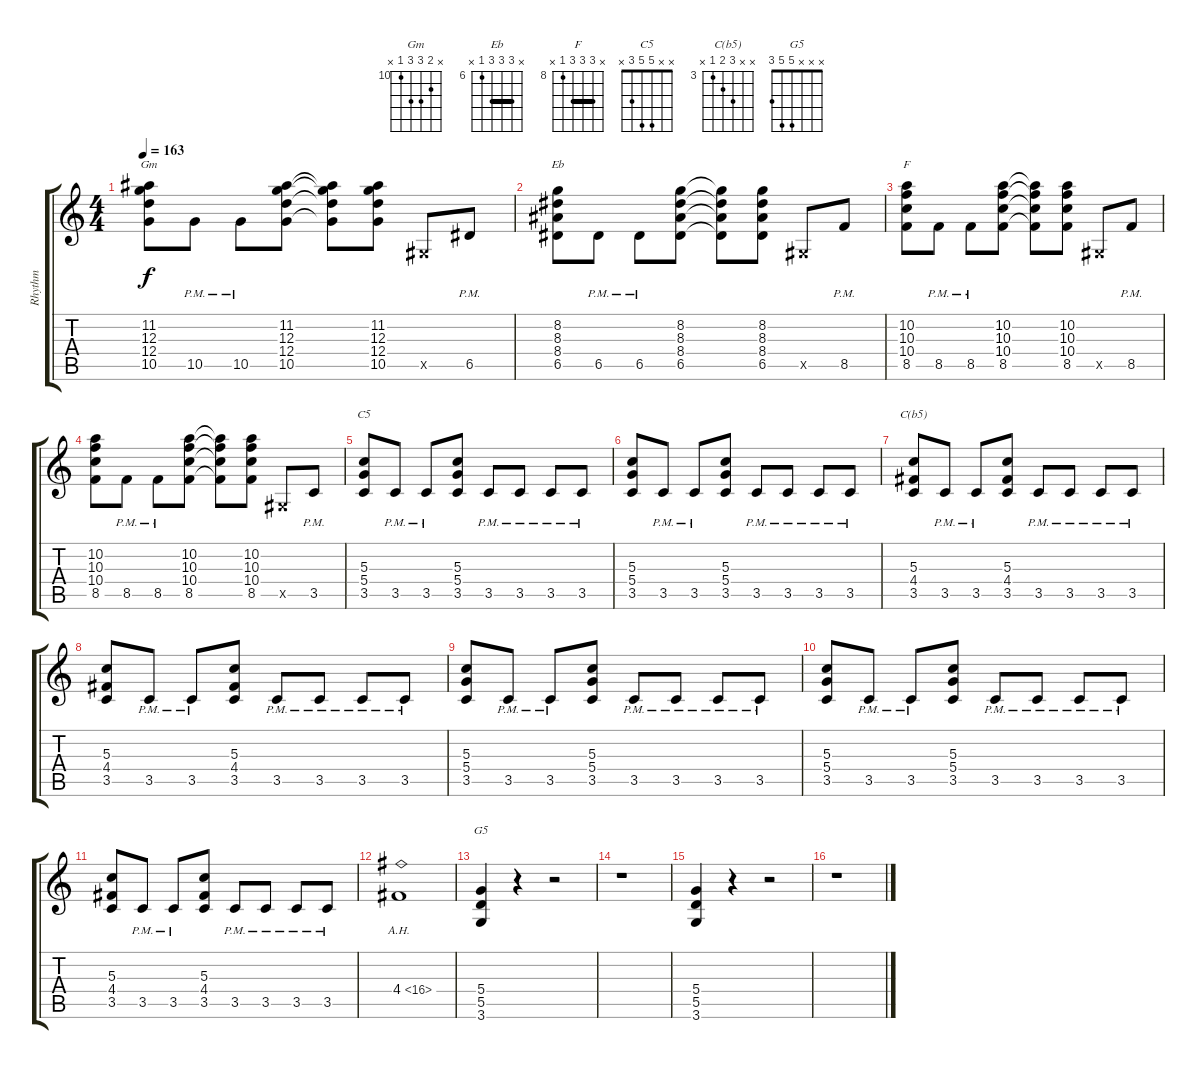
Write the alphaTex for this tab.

\track ("Rhythm" "Rhythm") {instrument distortionguitar}
\staff {score tabs}
\tuning (E4 B3 G3 D3 A2 E2) {hide}
\chord ("Gm" x 11 12 12 10 x) {firstfret 10}
\chord ("Eb" x 8 8 8 6 x) {firstfret 6 barre 8}
\chord ("F" x 10 10 10 8 x) {firstfret 8 barre 10}
\chord ("C5" x x 5 5 3 x)
\chord ("C(b5)" x x 5 4 3 x) {firstfret 3}
\chord ("G5" x x x 5 5 3)
\ts (4 4)
\tempo 163
\clef g2
\ks c
(11.2 12.3 12.4 10.5).8{ch "Gm" dy f} 10.5{pm}.8 10.5{pm}.8 (11.2 12.3 12.4 10.5).8 (11.2{t} 12.3{t} 12.4{t} 10.5{t}).8 (11.2 12.3 12.4 10.5).8 -1.5{x}.8 6.5{pm}.8 |
(8.2 8.3 8.4 6.5).8{ch "Eb"} 6.5{pm}.8 6.5{pm}.8 (8.2 8.3 8.4 6.5).8 (8.2{t} 8.3{t} 8.4{t} 6.5{t}).8 (8.2 8.3 8.4 6.5).8 -1.5{x}.8 8.5{pm}.8 |
(10.2 10.3 10.4 8.5).8{ch "F"} 8.5{pm}.8 8.5{pm}.8 (10.2 10.3 10.4 8.5).8 (10.2{t} 10.3{t} 10.4{t} 8.5{t}).8 (10.2 10.3 10.4 8.5).8 -1.5{x}.8 8.5{pm}.8 |
(10.2 10.3 10.4 8.5).8 8.5{pm}.8 8.5{pm}.8 (10.2 10.3 10.4 8.5).8 (10.2{t} 10.3{t} 10.4{t} 8.5{t}).8 (10.2 10.3 10.4 8.5).8 -1.5{x}.8 3.5{pm}.8 |
(5.3 5.4 3.5).8{ch "C5"} 3.5{pm}.8 3.5{pm}.8 (5.3 5.4 3.5).8 3.5{pm}.8 3.5{pm}.8 3.5{pm}.8 3.5{pm}.8 |
(5.3 5.4 3.5).8 3.5{pm}.8 3.5{pm}.8 (5.3 5.4 3.5).8 3.5{pm}.8 3.5{pm}.8 3.5{pm}.8 3.5{pm}.8 |
(5.3 4.4 3.5).8{ch "C(b5)"} 3.5{pm}.8 3.5{pm}.8 (5.3 4.4 3.5).8 3.5{pm}.8 3.5{pm}.8 3.5{pm}.8 3.5{pm}.8 |
(5.3 4.4 3.5).8 3.5{pm}.8 3.5{pm}.8 (5.3 4.4 3.5).8 3.5{pm}.8 3.5{pm}.8 3.5{pm}.8 3.5{pm}.8 |
(5.3 5.4 3.5).8 3.5{pm}.8 3.5{pm}.8 (5.3 5.4 3.5).8 3.5{pm}.8 3.5{pm}.8 3.5{pm}.8 3.5{pm}.8 |
(5.3 5.4 3.5).8 3.5{pm}.8 3.5{pm}.8 (5.3 5.4 3.5).8 3.5{pm}.8 3.5{pm}.8 3.5{pm}.8 3.5{pm}.8 |
(5.3 4.4 3.5).8 3.5{pm}.8 3.5{pm}.8 (5.3 4.4 3.5).8 3.5{pm}.8 3.5{pm}.8 3.5{pm}.8 3.5{pm}.8 |
4.4{ah 12}.1 |
(5.4 5.5 3.6).4{ch "G5"} r.4 r.2 |
r.1 |
(5.4 5.5 3.6).4 r.4 r.2 |
r.1
